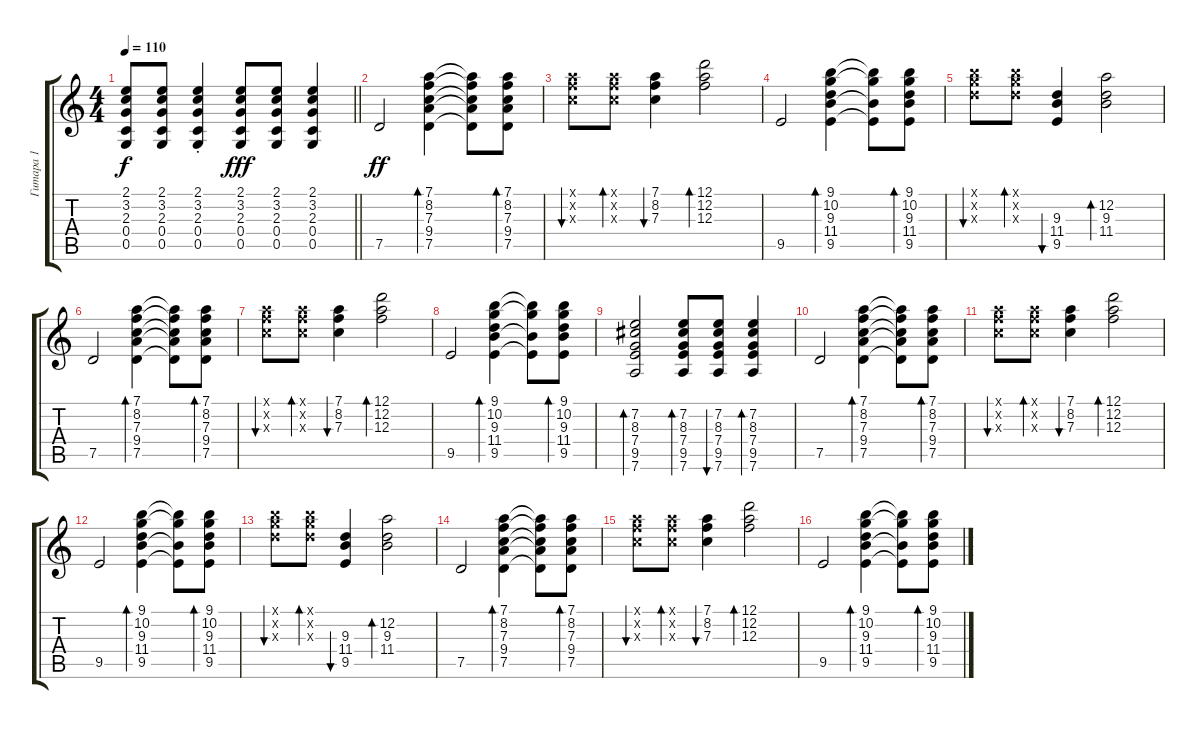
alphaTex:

\track ("Гитара 1" "Гитара 1") {instrument acousticguitarsteel}
\staff {score tabs}
\tuning (D4 A3 F3 C3 G2 D2) {hide}
\ts (4 4)
\tempo 110
\clef g2
\barLineRight lightlight
\ks c
(2.1 3.2 2.3 0.4 0.5).8{dy f} (2.1 3.2 2.3 0.4 0.5).8 (2.1{st} 3.2{st} 2.3{st} 0.4{st} 0.5{st}).4 (2.1 3.2 2.3 0.4 0.5).8{dy fff} (2.1 3.2 2.3 0.4 0.5).8 (2.1 3.2 2.3 0.4 0.5).4 |
7.5.2{dy ff} (7.1 8.2 7.3 9.4 7.5).4{bd 120} (7.1{t} 8.2{t} 7.3{t} 9.4{t} 7.5{t}).8 (7.1 8.2 7.3 9.4 7.5).8{bd 120} |
(7.1{x} 8.2{x} 7.3{x}).8{bu 120} (7.1{x} 8.2{x} 7.3{x}).8{bd 120} (7.1 8.2 7.3).4{bu 120} (12.1 12.2 12.3).2{bd 120} |
9.5.2 (9.1 10.2 9.3 11.4 9.5).4{bd 120} (9.1{t} 10.2{t} 11.4{t} 9.5{t}).8 (9.1 10.2 9.3 11.4 9.5).8{bd 120} |
(9.1{x} 10.2{x} 9.3{x}).8{bu 120} (9.1{x} 10.2{x} 9.3{x}).8{bd 120} (9.3 11.4 9.5).4{bu 120} (12.2 9.3 11.4).2{bd 120} |
7.5.2 (7.1 8.2 7.3 9.4 7.5).4{bd 120} (7.1{t} 8.2{t} 7.3{t} 9.4{t} 7.5{t}).8 (7.1 8.2 7.3 9.4 7.5).8{bd 120} |
(7.1{x} 8.2{x} 7.3{x}).8{bu 120} (7.1{x} 8.2{x} 7.3{x}).8{bd 120} (7.1 8.2 7.3).4{bu 120} (12.1 12.2 12.3).2{bd 120} |
9.5.2 (9.1 10.2 9.3 11.4 9.5).4{bd 120} (9.1{t} 10.2{t} 11.4{t} 9.5{t}).8 (9.1 10.2 9.3 11.4 9.5).8{bd 120} |
(7.2 8.3 7.4 9.5 7.6).2{bd 120} (7.2 8.3 7.4 9.5 7.6).8{bd 60} (7.2 8.3 7.4 9.5 7.6).8{bu 60} (7.2 8.3 7.4 9.5 7.6).4{bd 60} |
7.5.2 (7.1 8.2 7.3 9.4 7.5).4{bd 120} (7.1{t} 8.2{t} 7.3{t} 9.4{t} 7.5{t}).8 (7.1 8.2 7.3 9.4 7.5).8{bd 120} |
(7.1{x} 8.2{x} 7.3{x}).8{bu 120} (7.1{x} 8.2{x} 7.3{x}).8{bd 120} (7.1 8.2 7.3).4{bu 120} (12.1 12.2 12.3).2{bd 120} |
9.5.2 (9.1 10.2 9.3 11.4 9.5).4{bd 120} (9.1{t} 10.2{t} 11.4{t} 9.5{t}).8 (9.1 10.2 9.3 11.4 9.5).8{bd 120} |
(9.1{x} 10.2{x} 9.3{x}).8{bu 120} (9.1{x} 10.2{x} 9.3{x}).8{bd 120} (9.3 11.4 9.5).4{bu 120} (12.2 9.3 11.4).2{bd 120} |
7.5.2 (7.1 8.2 7.3 9.4 7.5).4{bd 120} (7.1{t} 8.2{t} 7.3{t} 9.4{t} 7.5{t}).8 (7.1 8.2 7.3 9.4 7.5).8{bd 120} |
(7.1{x} 8.2{x} 7.3{x}).8{bu 120} (7.1{x} 8.2{x} 7.3{x}).8{bd 120} (7.1 8.2 7.3).4{bu 120} (12.1 12.2 12.3).2{bd 120} |
9.5.2 (9.1 10.2 9.3 11.4 9.5).4{bd 120} (9.1{t} 10.2{t} 11.4{t} 9.5{t}).8 (9.1 10.2 9.3 11.4 9.5).8{bd 120}
